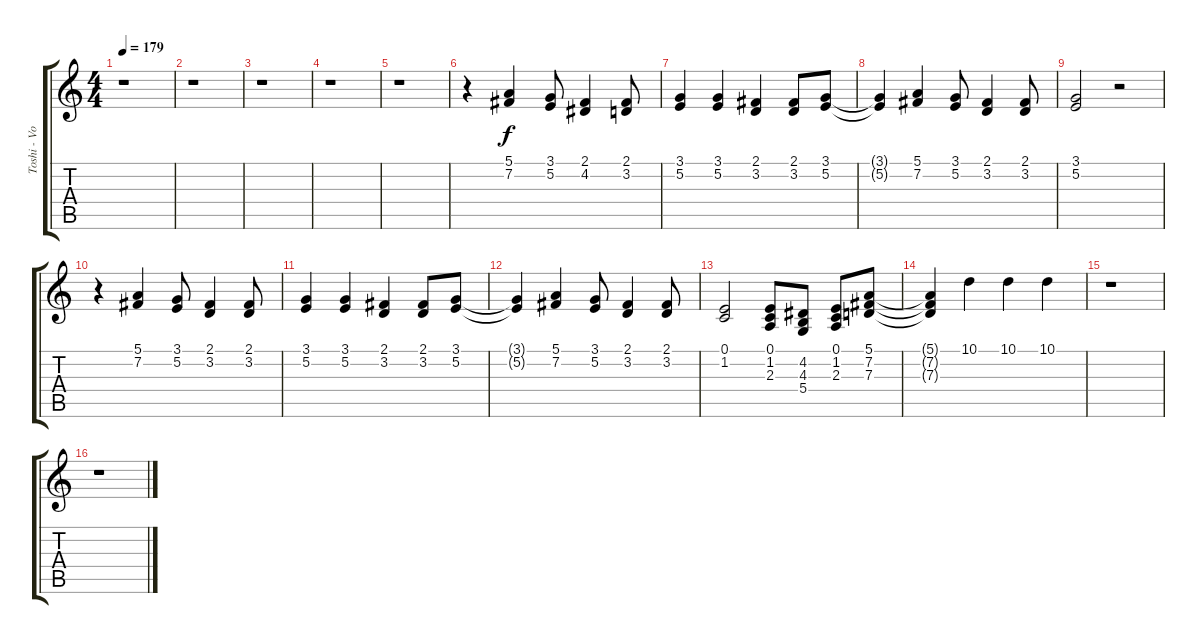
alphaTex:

\track ("Toshi - Vocal " "Toshi - Vo") {instrument synthvoice}
\staff {score tabs}
\tuning (E4 B3 G3 D3 A2 E2) {hide}
\ts (4 4)
\tempo 179
\clef g2
\ks c
r.1{dy f} |
r.1 |
r.1 |
r.1 |
r.1 |
r.4 (5.1 7.2).4 (3.1 5.2).8 (2.1 4.2).4 (2.1 3.2).8 |
(3.1 5.2).4 (3.1 5.2).4 (2.1 3.2).4 (2.1 3.2).8 (3.1 5.2).8 |
(3.1{t} 5.2{t}).4 (5.1 7.2).4 (3.1 5.2).8 (2.1 3.2).4 (2.1 3.2).8 |
(3.1 5.2).2 r.2 |
r.4 (5.1 7.2).4 (3.1 5.2).8 (2.1 3.2).4 (2.1 3.2).8 |
(3.1 5.2).4 (3.1 5.2).4 (2.1 3.2).4 (2.1 3.2).8 (3.1 5.2).8 |
(3.1{t} 5.2{t}).4 (5.1 7.2).4 (3.1 5.2).8 (2.1 3.2).4 (2.1 3.2).8 |
(0.1 1.2).2 (0.1 1.2 2.3).8 (4.2 4.3 5.4).8 (0.1 1.2 2.3).8 (5.1 7.2 7.3).8 |
(5.1{t} 7.2{t} 7.3{t}).4 10.1.4 10.1.4 10.1.4 |
r.1 |
r.1
